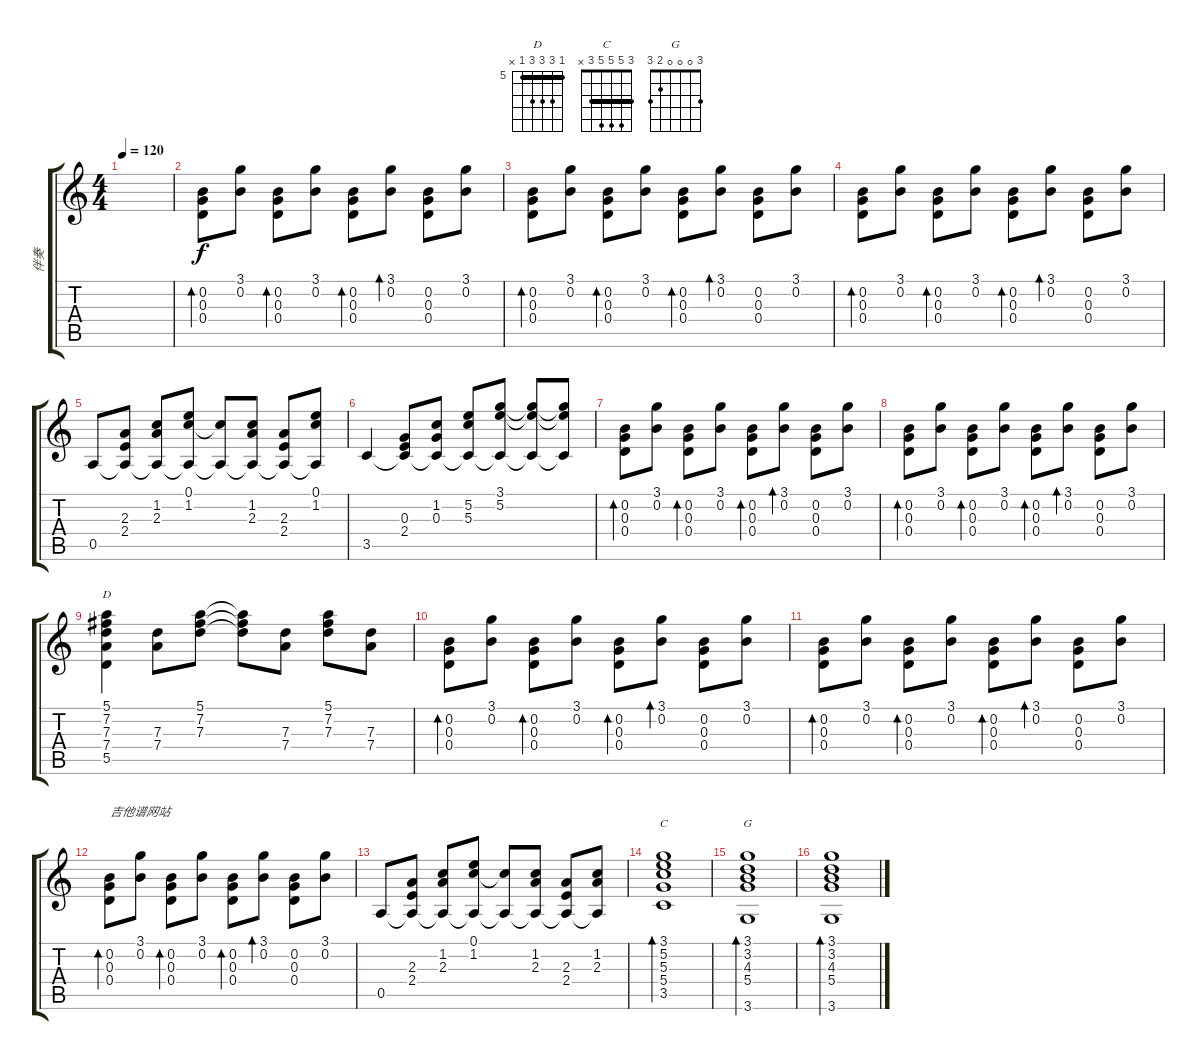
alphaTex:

\track ("伴奏" "伴奏") {instrument electricguitarjazz}
\staff {score tabs}
\tuning (E4 B3 G3 D3 A2 E2) {hide}
\chord ("D" 5 7 7 7 5 x) {firstfret 5 barre 5}
\chord ("C" 3 5 5 5 3 x) {barre 3}
\chord ("G" 3 0 0 0 2 3)
\ts (4 4)
\tempo 120
\clef g2
\ks c
|
(0.2 0.3 0.4).8{bd 30 volume 9} (3.1 0.2).8 (0.2 0.3 0.4).8{bd 30 volume 8} (3.1 0.2).8 (0.2 0.3 0.4).8{bd 30 volume 8} (3.1 0.2).8{bd 30} (0.2 0.3 0.4).8{volume 8} (3.1 0.2).8 |
(0.2 0.3 0.4).8{bd 30 volume 9} (3.1 0.2).8 (0.2 0.3 0.4).8{bd 30 volume 8} (3.1 0.2).8 (0.2 0.3 0.4).8{bd 30 volume 8} (3.1 0.2).8{bd 30} (0.2 0.3 0.4).8{volume 8} (3.1 0.2).8 |
(0.2 0.3 0.4).8{bd 30 volume 9} (3.1 0.2).8 (0.2 0.3 0.4).8{bd 30 volume 8} (3.1 0.2).8 (0.2 0.3 0.4).8{bd 30 volume 8} (3.1 0.2).8{bd 30} (0.2 0.3 0.4).8{volume 8} (3.1 0.2).8 |
0.5.8 (2.3 2.4 0.5{t}).8 (1.2 2.3 0.5{t}).8 (0.1 1.2 0.5{t}).8 (1.2{t} 0.5{t}).8 (1.2 2.3 0.5{t}).8 (2.3 2.4 0.5{t}).8 (0.1 1.2 0.5{t}).8 |
3.5.4 (0.3 2.4 3.5{t}).8 (1.2 0.3 3.5{t}).8 (5.2 5.3 3.5{t}).8 (3.1 5.2 3.5{t}).8 (3.1{t} 5.2{t} 3.5{t}).8 (3.1{t} 5.2{t} 3.5{t}).8 |
(0.2 0.3 0.4).8{bd 30 volume 9} (3.1 0.2).8 (0.2 0.3 0.4).8{bd 30 volume 8} (3.1 0.2).8 (0.2 0.3 0.4).8{bd 30 volume 8} (3.1 0.2).8{bd 30} (0.2 0.3 0.4).8{volume 8} (3.1 0.2).8 |
(0.2 0.3 0.4).8{bd 30 volume 9} (3.1 0.2).8 (0.2 0.3 0.4).8{bd 30 volume 8} (3.1 0.2).8 (0.2 0.3 0.4).8{bd 30 volume 8} (3.1 0.2).8{bd 30} (0.2 0.3 0.4).8{volume 8} (3.1 0.2).8 |
(5.1 7.2 7.3 7.4 5.5).4{ch "D"} (7.3 7.4).8 (5.1 7.2 7.3).8 (5.1{t} 7.2{t} 7.3{t}).8 (7.3 7.4).8 (5.1 7.2 7.3).8 (7.3 7.4).8 |
(0.2 0.3 0.4).8{bd 30 volume 9} (3.1 0.2).8 (0.2 0.3 0.4).8{bd 30 volume 8} (3.1 0.2).8 (0.2 0.3 0.4).8{bd 30 volume 8} (3.1 0.2).8{bd 30} (0.2 0.3 0.4).8{volume 8} (3.1 0.2).8 |
(0.2 0.3 0.4).8{bd 30 volume 9} (3.1 0.2).8 (0.2 0.3 0.4).8{bd 30 volume 8} (3.1 0.2).8 (0.2 0.3 0.4).8{bd 30 volume 8} (3.1 0.2).8{bd 30} (0.2 0.3 0.4).8{volume 8} (3.1 0.2).8 |
(0.2 0.3 0.4).8{bd 30 txt "吉他谱网站" volume 9} (3.1 0.2).8 (0.2 0.3 0.4).8{bd 30 volume 8} (3.1 0.2).8 (0.2 0.3 0.4).8{bd 30 volume 8} (3.1 0.2).8{bd 30} (0.2 0.3 0.4).8{volume 8} (3.1 0.2).8 |
0.5.8 (2.3 2.4 0.5{t}).8 (1.2 2.3 0.5{t}).8 (0.1 1.2 0.5{t}).8 (1.2{t} 0.5{t}).8 (1.2 2.3 0.5{t}).8 (2.3 2.4 0.5{t}).8 (1.2 2.3 0.5{t}).8 |
(3.1 5.2 5.3 5.4 3.5).1{bd 480 ch "C"} |
(3.1 3.2 4.3 5.4 3.6).1{bd 480 ch "G"} |
(3.1 3.2 4.3 5.4 3.6).1{bd 480}
